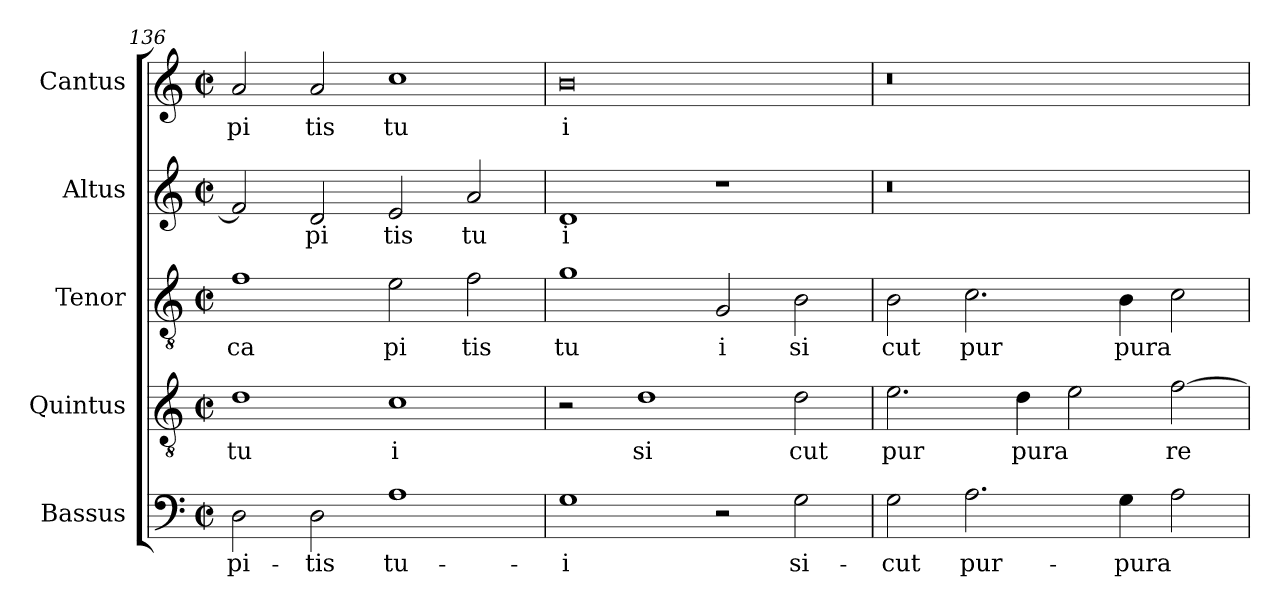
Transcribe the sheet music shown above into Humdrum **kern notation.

**kern	**text	**kern	**text	**kern	**text	**kern	**text	**kern	**text
*part5	*part5	*part4	*part4	*part3	*part3	*part2	*part2	*part1	*part1
*staff5	*staff5	*staff4	*staff4	*staff3	*staff3	*staff2	*staff2	*staff1	*staff1
*I"Bassus	*	*I"Quintus	*	*I"Tenor	*	*I"Altus	*	*I"Cantus	*
*clefF4	*	*clefGv2	*	*clefGv2	*	*clefG2	*	*clefG2	*
*	*	*	*	*	*	*k[]	*	*k[]	*
*	*	*	*	*	*	*C:	*	*C:	*
*M2/2	*	*M2/2	*	*M2/2	*	*M2/2	*	*M2/2	*
*met(c|)	*	*met(c|)	*	*met(c|)	*	*met(c|)	*	*met(c|)	*
=136	=136	=136	=136	=136	=136	=136	=136	=136	=136
!	!LO:LY:b:cj	!	!LO:LY:b:cj	!	!LO:LY:b:cj	!	!	!	!LO:LY:b:cj
2D\	-pi-	1d	tu	1f	ca	2f/]	.	2a/	pi
!	!LO:LY:b:cj	!	!	!	!	!	!LO:LY:b:cj	!	!LO:LY:b:cj
2D\	-tis	.	.	.	.	2d/	pi	2a/	tis
!	!LO:LY:b:cj	!	!LO:LY:b:cj	!	!LO:LY:b:cj	!	!LO:LY:b:cj	!	!LO:LY:b:cj
1A	tu-	1c	i	2e\	pi	2e/	tis	1cc	tu
!	!	!	!	!	!LO:LY:b:cj	!	!LO:LY:b:cj	!	!
.	.	.	.	2f\	tis	2a/	tu	.	.
=137	=137	=137	=137	=137	=137	=137	=137	=137	=137
!	!LO:LY:b:cj	!	!	!	!LO:LY:b:cj	!	!LO:LY:b:cj	!	!LO:LY:b:cj
1G	-i	2r	.	1g	tu	1d	i	0b	i
!	!	!	!LO:LY:b:cj	!	!	!	!	!	!
.	.	1d	si	.	.	.	.	.	.
!	!	!	!	!	!LO:LY:b:cj	!	!	!	!
2r	.	.	.	2G/	i	1r	.	.	.
!	!LO:LY:b:cj	!	!LO:LY:b:cj	!	!LO:LY:b:cj	!	!	!	!
2G\	si-	2d\	cut	2B\	si	.	.	.	.
!!LO:LB:g=z
=138	=138	=138	=138	=138	=138	=138	=138	=138	=138
!	!LO:LY:b:cj	!	!LO:LY:b:cj	!	!LO:LY:b:cj	!	!	!	!
2G\	-cut	2.e\	pur	2B\	cut	0r	.	0r	.
!	!LO:LY:b:cj	!	!	!	!LO:LY:b:cj	!	!	!	!
2.A\	pur-	.	.	2.c\	pur	.	.	.	.
!	!	!	!LO:LY:b:cj	!	!	!	!	!	!
.	.	4d\	pura	.	.	.	.	.	.
.	.	2e\	.	.	.	.	.	.	.
!	!LO:LY:b:cj	!	!	!	!LO:LY:b:cj	!	!	!	!
4G\	-pura	.	.	4B\	pura	.	.	.	.
!	!	!	!LO:LY:b:cj	!	!	!	!	!	!
2A\	.	[>2f\	re	2c\	.	.	.	.	.
=	=	=	=	=	=	=	=	=	=
*-	*-	*-	*-	*-	*-	*-	*-	*-	*-
